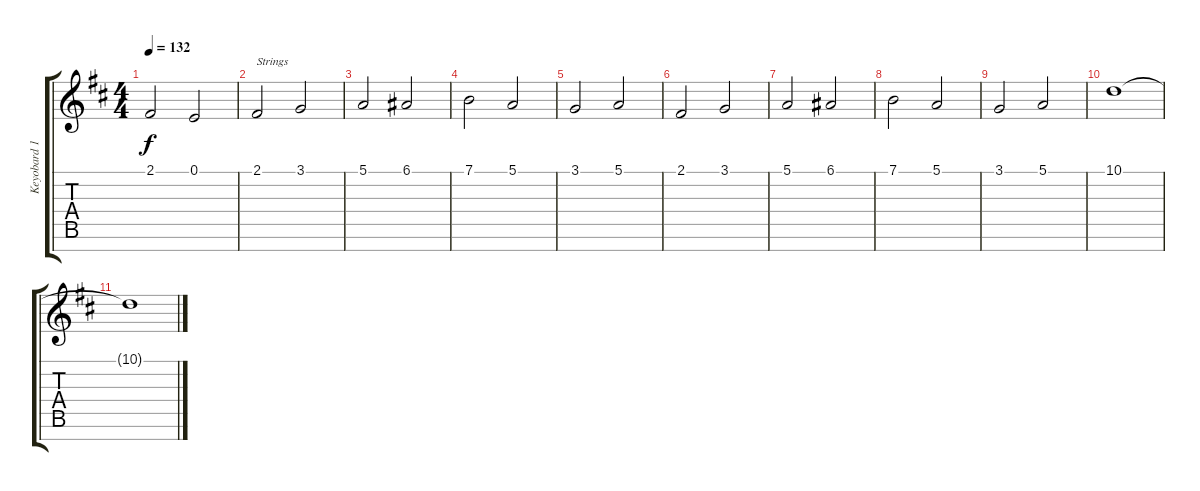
\track ("Keyobard 1" "Keyobard 1") {instrument synthstrings1}
\staff {score tabs}
\tuning (E4 B3 G3 D3 A2 E2 B1) {hide}
\ts (4 4)
\tempo 132
\clef g2
\ks d
2.1.2{dy f} 0.1.2 |
2.1.2{txt "Strings" instrument stringensemble1} 3.1.2 |
5.1.2 6.1.2 |
7.1.2 5.1.2 |
3.1.2 5.1.2 |
2.1.2 3.1.2 |
5.1.2 6.1.2 |
7.1.2 5.1.2 |
3.1.2 5.1.2 |
10.1.1 |
10.1{t}.1
